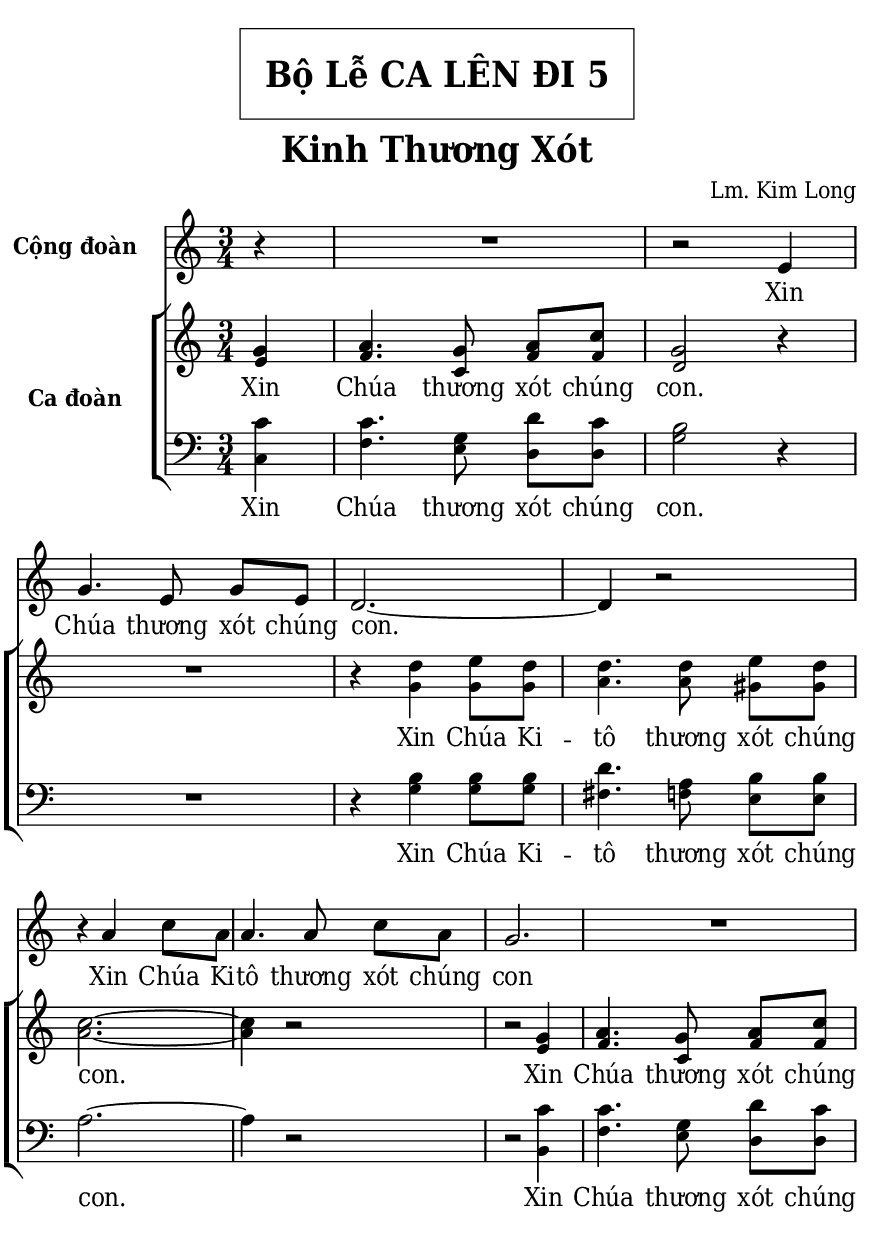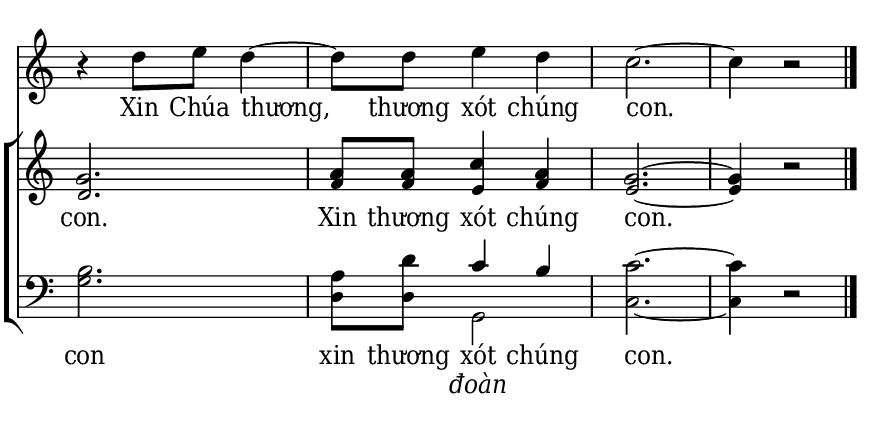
% Cài đặt chung
\version "2.22.1"
\include "english.ly"

\header {
  title = \markup \fill-line {
    \center-column {
      \box \pad-markup #2 "Bộ Lễ CA LÊN ĐI 5"
      \null
    }
  }
  subtitle = \markup { \fontsize #3 \bold "Kinh Thương Xót" }
  composer = "Lm. Kim Long"
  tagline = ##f
}

% Nhạc
nhacDiepKhucCongDoan = \relative c' {
  \autoPageBreaksOff
  \partial 4 r4 |
  R2.
  r2 e4 |
  g4. e8 g e |
  d2. ~ |
  d4 r2 |
  r4 a' c8 a |
  a4. a8 c a |
  g2. |
  R2.
  \pageBreak
  r4 d'8 e d4 ~ |
  d8 d e4 d |
  c2. ~ |
  c4 r2 \bar "|."
}

nhacDiepKhucSop = \relative c'' {
  \partial 4 g4 |
  a4. g8 a c |
  g2 r4 |
  R2.
  r4 d' e8 d |
  d4. d8 e d |
  c2. ~ |
  c4 r2 |
  r g4 |
  a4. g8 a c |
  g2. |
  a8 a c4 a |
  g2. ~ |
  g4 r2
}

nhacDiepKhucAlto = \relative c' {
  e4 |
  f4. c8 f f |
  d2 r4 |
  R2.
  r4 g4 g8 g |
  a4. a8 gs gs |
  a2. ~ |
  a4 r2 |
  r e4 |
  f4. c8 f f |
  d2. |
  f8 f e4 f |
  e2. ~ |
  e4 r2
}

nhacDiepKhucTenor = \relative c' {
  c4 |
  c4. g8 d' c |
  b2 r4 |
  R2.
  r4 b b8 b |
  d4. a8 b b |
  a2. ~ |
  a4 r2 |
  r c4 |
  c4. g8 d' c |
  b2. |
  a8 d c4 b |
  c2. ~ |
  c4 r2
}

nhacDiepKhucBas = \relative c {
  c4 |
  f4. e8 d d |
  g2 r4 |
  R2.
  r4 g g8 g |
  fs4. f!8 e e |
  a2. ~ |
  a4 r2 |
  r b,4 |
  f'4. e8 d d |
  g2. |
  d8 d g,2 |
  c2. ~ |
  c4 r2
}

% Lời
loiDiepKhucCongDoan = \lyricmode {
  Xin Chúa thương xót chúng con.
  Xin Chúa Ki -- tô thương xót chúng con
  Xin Chúa thương, thương xót chúng con.
}

loiDiepKhucSop = \lyricmode {
  Xin Chúa thương xót chúng con.
  Xin Chúa Ki -- tô thương xót chúng con.
  Xin Chúa thương xót chúng con.
  Xin thương xót chúng con.
}

loiDiepKhucTenor = \lyricmode {
  Xin Chúa thương xót chúng con.
  Xin Chúa Ki -- tô thương xót chúng con.
  Xin Chúa thương xót chúng con
  xin thương
  <<
  { xót }
  \new Lyrics {
	  \set associatedVoice = "beBas"
	  \override Lyrics.LyricText.font-shape = #'italic
	  đoàn
	}
  >>
  chúng con.
}

% Dàn trang
\paper {
  #(set-paper-size "a5")
  top-margin = 3\mm
  bottom-margin = 3\mm
  left-margin = 3\mm
  right-margin = 3\mm
  #(define fonts
	 (make-pango-font-tree "Deja Vu Serif Condensed"
	 		       "Deja Vu Serif Condensed"
			       "Deja Vu Serif Condensed"
			       (/ 20 20)))
  print-page-number = ##f
}

TongNhip = {
  \key c \major \time 3/4
  \set Timing.beamExceptions = #'()
  \set Timing.baseMoment = #(ly:make-moment 1/4)
}

% Đổi kích thước nốt cho bè phụ
notBePhu =
#(define-music-function (font-size music) (number? ly:music?)
   (for-some-music
     (lambda (m)
       (if (music-is-of-type? m 'rhythmic-event)
           (begin
             (set! (ly:music-property m 'tweaks)
                   (cons `(font-size . ,font-size)
                         (ly:music-property m 'tweaks)))
             #t)
           #f))
     music)
   music)
\score {
  <<
    \new Staff \with {
      instrumentName = \markup { \bold "Cộng đoàn" }
    }
    <<
        \clef treble
        \new Voice = congDoan {
          \TongNhip \nhacDiepKhucCongDoan
        }
      \new Lyrics \lyricsto congDoan \loiDiepKhucCongDoan
    >>
  \new ChoirStaff \with {
    instrumentName = \markup { \bold "Ca đoàn" }
  }<<
    \new Staff  \with {
        printPartCombineTexts = ##f
      }
      <<
      \new Voice \TongNhip \partCombine 
        \nhacDiepKhucSop
        \notBePhu -1 { \nhacDiepKhucAlto }
      \new NullVoice = beSop \nhacDiepKhucSop
      \new Lyrics \lyricsto beSop \loiDiepKhucSop
      >>
    \new Staff  \with {
        printPartCombineTexts = ##f
      }
      <<
        \clef bass
        \new Voice \TongNhip \partCombine 
        \nhacDiepKhucTenor
        \notBePhu -1 { \nhacDiepKhucBas }
      \new NullVoice = beTenor \nhacDiepKhucTenor
      \new Lyrics \lyricsto beTenor \loiDiepKhucTenor
      >>
    >>
  >>
  \layout {
    \override Lyrics.LyricSpace.minimum-distance = #1
    \override Score.BarNumber.break-visibility = ##(#f #f #f)
    \override Score.SpacingSpanner.uniform-stretching = ##t
    \context {
      \Staff \RemoveEmptyStaves
      \override VerticalAxisGroup.remove-first = ##t
    }
    indent = 25
  }
}
